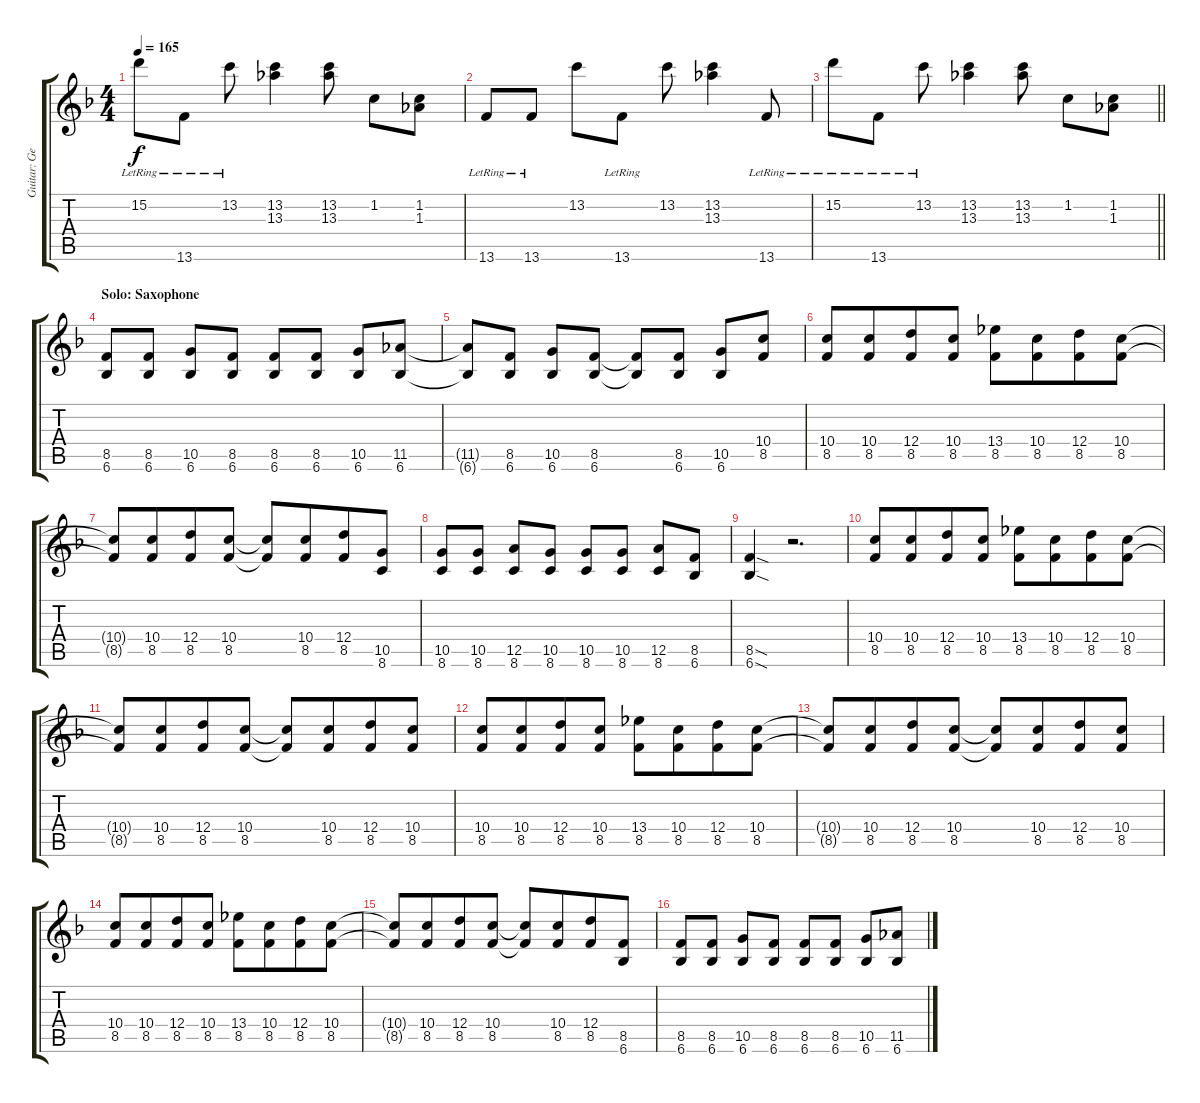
\track ("Guitar: George" "Guitar: Ge") {instrument distortionguitar}
\staff {score tabs}
\tuning (E4 B3 G3 D3 A2 E2) {hide}
\ts (4 4)
\tempo 165
\clef g2
\ks f
15.2{lr}.8{dy f} 13.6{lr}.8 13.2{lr}.8 (13.2 13.3).4 (13.2 13.3).8 1.2.8 (1.2 1.3).8 |
13.6{lr}.8 13.6{lr}.8 13.2.8 13.6{lr}.8 13.2.8 (13.2 13.3).4 13.6{lr}.8 |
\barLineRight lightlight
15.2{lr}.8 13.6{lr}.8 13.2{lr}.8 (13.2 13.3).4 (13.2 13.3).8 1.2.8 (1.2 1.3).8 |
\section ("" "Solo: Saxophone")
(8.5 6.6).8 (8.5 6.6).8 (10.5 6.6).8 (8.5 6.6).8 (8.5 6.6).8 (8.5 6.6).8 (10.5 6.6).8 (11.5 6.6).8 |
(11.5{t} 6.6{t}).8 (8.5 6.6).8 (10.5 6.6).8 (8.5 6.6).8 (8.5{t} 6.6{t}).8 (8.5 6.6).8 (10.5 6.6).8 (10.4 8.5).8 |
(10.4 8.5).8 (10.4 8.5).8{beam merge} (12.4 8.5).8 (10.4 8.5).8 (13.4 8.5).8 (10.4 8.5).8{beam merge} (12.4 8.5).8 (10.4 8.5).8 |
(10.4{t} 8.5{t}).8 (10.4 8.5).8{beam merge} (12.4 8.5).8 (10.4 8.5).8 (10.4{t} 8.5{t}).8 (10.4 8.5).8{beam merge} (12.4 8.5).8 (10.5 8.6).8 |
(10.5 8.6).8 (10.5 8.6).8 (12.5 8.6).8 (10.5 8.6).8 (10.5 8.6).8 (10.5 8.6).8 (12.5 8.6).8 (8.5 6.6).8 |
(8.5{sod} 6.6{sod}).4 r.2{d} |
(10.4 8.5).8 (10.4 8.5).8{beam merge} (12.4 8.5).8 (10.4 8.5).8 (13.4 8.5).8 (10.4 8.5).8{beam merge} (12.4 8.5).8 (10.4 8.5).8 |
(10.4{t} 8.5{t}).8 (10.4 8.5).8{beam merge} (12.4 8.5).8 (10.4 8.5).8 (10.4{t} 8.5{t}).8 (10.4 8.5).8{beam merge} (12.4 8.5).8 (10.4 8.5).8 |
(10.4 8.5).8 (10.4 8.5).8{beam merge} (12.4 8.5).8 (10.4 8.5).8 (13.4 8.5).8 (10.4 8.5).8{beam merge} (12.4 8.5).8 (10.4 8.5).8 |
(10.4{t} 8.5{t}).8 (10.4 8.5).8{beam merge} (12.4 8.5).8 (10.4 8.5).8 (10.4{t} 8.5{t}).8 (10.4 8.5).8{beam merge} (12.4 8.5).8 (10.4 8.5).8 |
(10.4 8.5).8 (10.4 8.5).8{beam merge} (12.4 8.5).8 (10.4 8.5).8 (13.4 8.5).8 (10.4 8.5).8{beam merge} (12.4 8.5).8 (10.4 8.5).8 |
(10.4{t} 8.5{t}).8 (10.4 8.5).8{beam merge} (12.4 8.5).8 (10.4 8.5).8 (10.4{t} 8.5{t}).8 (10.4 8.5).8{beam merge} (12.4 8.5).8 (8.5 6.6).8 |
(8.5 6.6).8 (8.5 6.6).8 (10.5 6.6).8 (8.5 6.6).8 (8.5 6.6).8 (8.5 6.6).8 (10.5 6.6).8 (11.5 6.6).8
